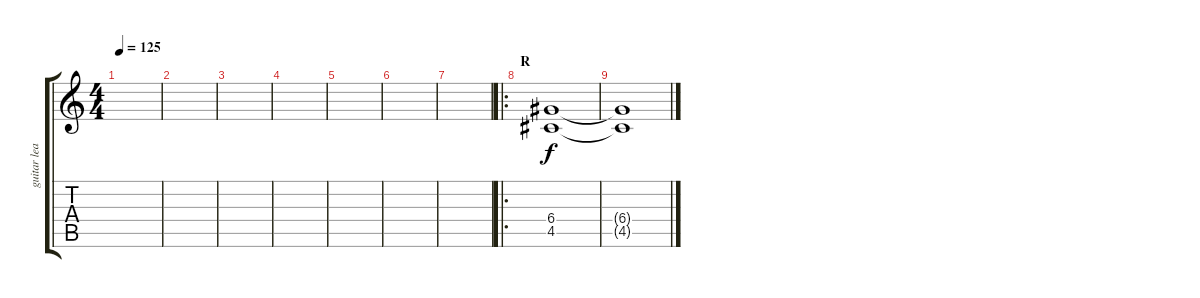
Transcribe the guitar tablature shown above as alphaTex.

\track ("guitar lead " "guitar lea") {instrument distortionguitar}
\staff {score tabs}
\tuning (E4 B3 G3 D3 A2 E2) {hide}
\ts (4 4)
\tempo 125
\clef g2
\ks c
|
|
|
|
|
|
|
\ro
\section ("" "R")
(6.4 4.5).1{volume 0} |
(6.4{t} 4.5{t}).1
